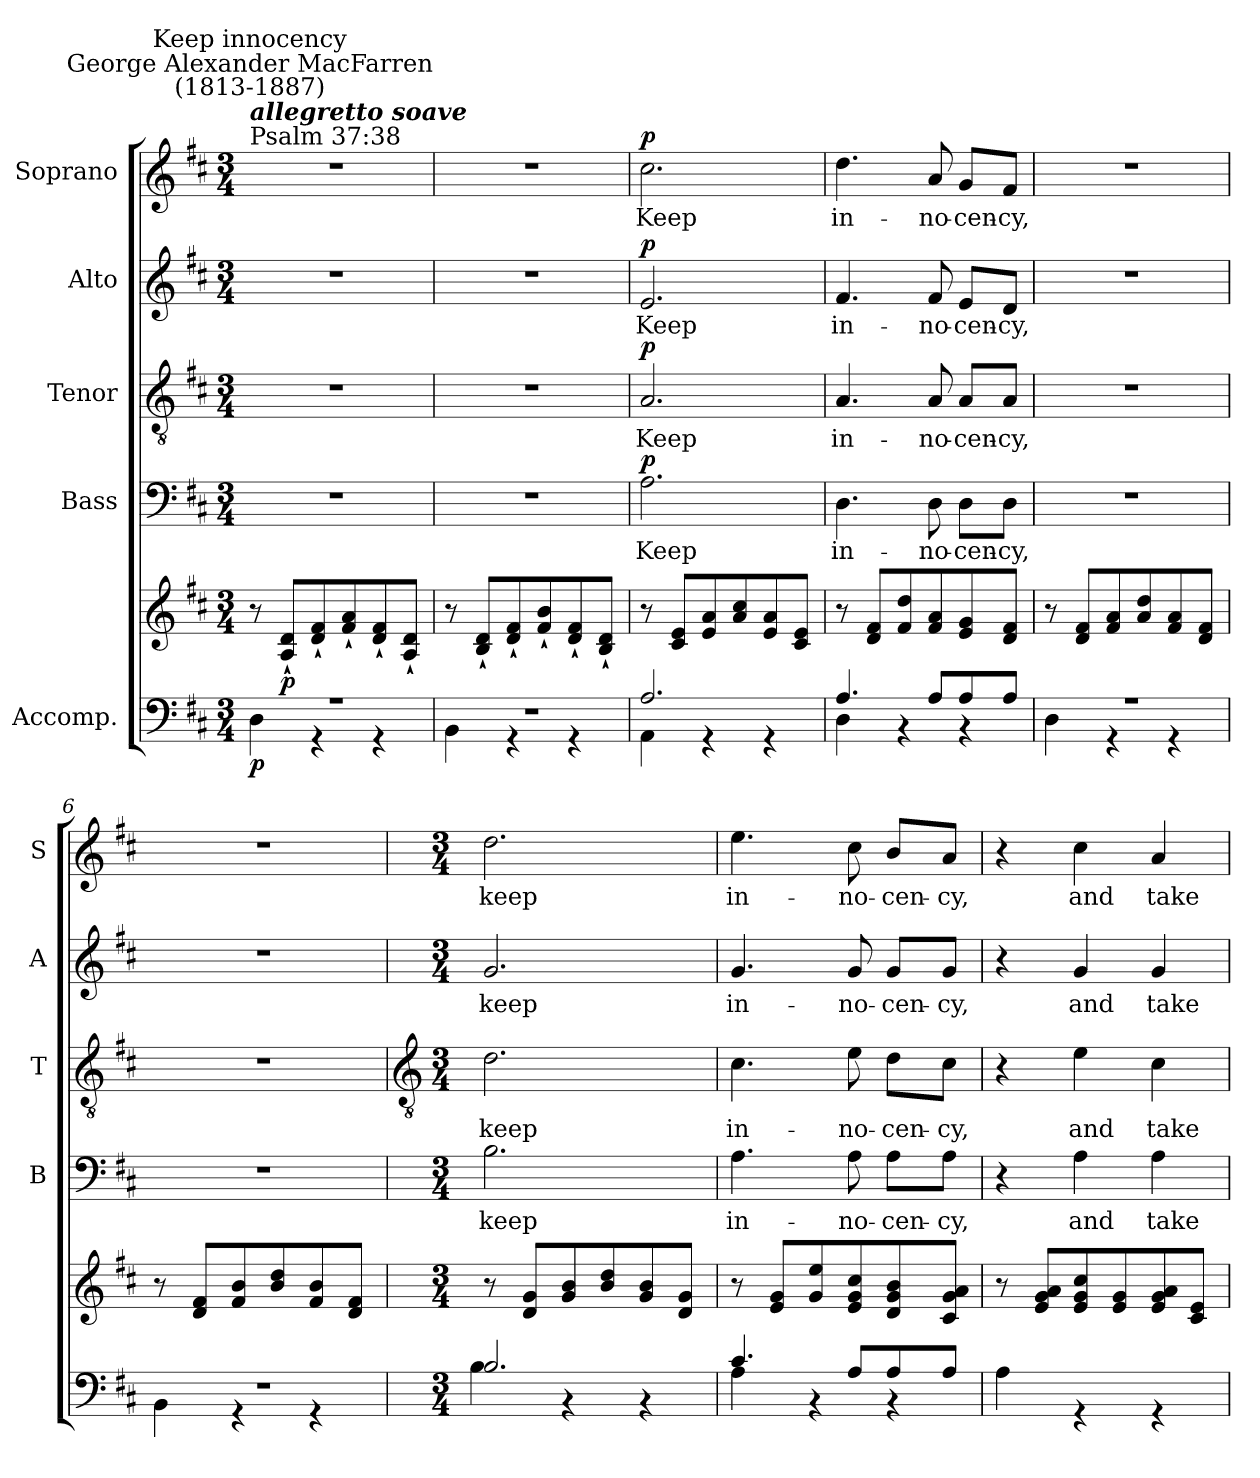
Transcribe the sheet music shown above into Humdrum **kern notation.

**kern	**kern	**dynam	**kern	**text	**dynam	**kern	**text	**dynam	**kern	**text	**dynam	**kern	**text	**dynam
*part5	*part5	*part5	*part4	*part4	*part4	*part3	*part3	*part3	*part2	*part2	*part2	*part1	*part1	*part1
*staff6	*staff5	*staff5/6	*staff4	*staff4	*staff4	*staff3	*staff3	*staff3	*staff2	*staff2	*staff2	*staff1	*staff1	*staff1
*I"Accomp.	*	*	*I"Bass	*	*	*I"Tenor	*	*	*I"Alto	*	*	*I"Soprano	*	*
*	*	*	*I'B	*	*	*I'T	*	*	*I'A	*	*	*I'S	*	*
*clefF4	*clefG2	*	*clefF4	*	*	*clefGv2	*	*	*clefG2	*	*	*clefG2	*	*
*k[f#c#]	*k[f#c#]	*	*k[f#c#]	*	*	*k[f#c#]	*	*	*k[f#c#]	*	*	*k[f#c#]	*	*
*D:	*D:	*	*D:	*	*	*D:	*	*	*D:	*	*	*D:	*	*
*M3/4	*M3/4	*	*M3/4	*	*	*M3/4	*	*	*M3/4	*	*	*M3/4	*	*
*MM72	*MM72	*	*MM72	*	*	*MM72	*	*	*MM72	*	*	*MM72	*	*
=1	=1	=1	=1	=1	=1	=1	=1	=1	=1	=1	=1	=1	=1	=1
!	!	!	!	!	!	!	!	!	!	!	!	!LO:TX:a:t=Psalm 37&colon;38	!	!
!	!	!	!	!	!	!	!	!	!	!	!	!LO:TX:a:Bi:t=allegretto soave	!	!
!	!	!	!	!	!	!	!	!	!	!	!	!LO:TX:a:cj:t=George Alexander MacFarren\n(1813-1887)	!	!
!	!	!	!	!	!	!	!	!	!	!	!	!LO:TX:a:cj:t=Keep innocency	!	!
!LO:TX:b:Bi:t=Ped.	!	!	!	!	!	!	!	!	!	!	!	!	!	!
!LO:N:vis=1	!	!LO:DY:b=2	!LO:N:vis=1	!	!	!LO:N:vis=1	!	!	!LO:N:vis=1	!	!	!LO:N:vis=1	!	!
*^	*	*	*	*	*	*	*	*	*	*	*	*	*	*
2.r	4D\	8r	p	2.r	.	.	2.r	.	.	2.r	.	.	2.r	.	.
!	!	!	!LO:DY:b	!	!	!	!	!	!	!	!	!	!	!	!
.	.	8A` 8d`L	p	.	.	.	.	.	.	.	.	.	.	.	.
.	4r	8d` 8f#`	.	.	.	.	.	.	.	.	.	.	.	.	.
.	.	8f#` 8a`	.	.	.	.	.	.	.	.	.	.	.	.	.
.	4r	8d` 8f#`	.	.	.	.	.	.	.	.	.	.	.	.	.
.	.	8A` 8d`J	.	.	.	.	.	.	.	.	.	.	.	.	.
=2	=2	=2	=2	=2	=2	=2	=2	=2	=2	=2	=2	=2	=2	=2	=2
!LO:N:vis=1	!	!	!	!LO:N:vis=1	!	!	!LO:N:vis=1	!	!	!LO:N:vis=1	!	!	!LO:N:vis=1	!	!
2.r	4BB\	8r	.	2.r	.	.	2.r	.	.	2.r	.	.	2.r	.	.
.	.	8B` 8d`L	.	.	.	.	.	.	.	.	.	.	.	.	.
.	4r	8d` 8f#`	.	.	.	.	.	.	.	.	.	.	.	.	.
.	.	8f#` 8b`	.	.	.	.	.	.	.	.	.	.	.	.	.
.	4r	8d` 8f#`	.	.	.	.	.	.	.	.	.	.	.	.	.
.	.	8B` 8d`J	.	.	.	.	.	.	.	.	.	.	.	.	.
=3	=3	=3	=3	=3	=3	=3	=3	=3	=3	=3	=3	=3	=3	=3	=3
!	!	!	!	!	!LO:LY:b	!LO:DY:b	!	!LO:LY:b	!LO:DY:b	!	!LO:LY:b	!LO:DY:b	!	!LO:LY:b	!LO:DY:b
2.A/	4AA\	8r	.	2.A	Keep	p	2.A	Keep	p	2.e	Keep	p	2.cc#	Keep	p
.	.	8c# 8eL	.	.	.	.	.	.	.	.	.	.	.	.	.
.	4r	8e 8a	.	.	.	.	.	.	.	.	.	.	.	.	.
.	.	8a 8cc#	.	.	.	.	.	.	.	.	.	.	.	.	.
.	4r	8e 8a	.	.	.	.	.	.	.	.	.	.	.	.	.
.	.	8c# 8eJ	.	.	.	.	.	.	.	.	.	.	.	.	.
=4	=4	=4	=4	=4	=4	=4	=4	=4	=4	=4	=4	=4	=4	=4	=4
!	!	!	!	!	!LO:LY:b	!	!	!LO:LY:b	!	!	!LO:LY:b	!	!	!LO:LY:b	!
4.A/	4D\	8r	.	4.D	in-	.	4.A	in-	.	4.f#	in-	.	4.dd	in-	.
.	.	8d 8f#L	.	.	.	.	.	.	.	.	.	.	.	.	.
.	4r	8f# 8dd	.	.	.	.	.	.	.	.	.	.	.	.	.
!	!	!	!	!	!LO:LY:b	!	!	!LO:LY:b	!	!	!LO:LY:b	!	!	!LO:LY:b	!
8A/L	.	8f# 8a	.	8D	-no-	.	8A	-no-	.	8f#	-no-	.	8a	-no-	.
!	!	!	!	!	!LO:LY:b	!	!	!LO:LY:b	!	!	!LO:LY:b	!	!	!LO:LY:b	!
8A/	4r	8e 8g	.	8D\L	-cen-	.	8A/L	-cen-	.	8e/L	-cen-	.	8g/L	-cen-	.
!	!	!	!	!	!LO:LY:b	!	!	!LO:LY:b	!	!	!LO:LY:b	!	!	!LO:LY:b	!
8A/J	.	8d 8f#J	.	8D\J	-cy,	.	8A/J	-cy,	.	8d/J	-cy,	.	8f#/J	-cy,	.
=5	=5	=5	=5	=5	=5	=5	=5	=5	=5	=5	=5	=5	=5	=5	=5
!LO:N:vis=1	!	!	!	!LO:N:vis=1	!	!	!LO:N:vis=1	!	!	!LO:N:vis=1	!	!	!LO:N:vis=1	!	!
2.r	4D\	8r	.	2.r	.	.	2.r	.	.	2.r	.	.	2.r	.	.
.	.	8d 8f#L	.	.	.	.	.	.	.	.	.	.	.	.	.
.	4r	8f# 8a	.	.	.	.	.	.	.	.	.	.	.	.	.
.	.	8a 8dd	.	.	.	.	.	.	.	.	.	.	.	.	.
.	4r	8f# 8a	.	.	.	.	.	.	.	.	.	.	.	.	.
.	.	8d 8f#J	.	.	.	.	.	.	.	.	.	.	.	.	.
=6	=6	=6	=6	=6	=6	=6	=6	=6	=6	=6	=6	=6	=6	=6	=6
!LO:N:vis=1	!	!	!	!LO:N:vis=1	!	!	!LO:N:vis=1	!	!	!LO:N:vis=1	!	!	!LO:N:vis=1	!	!
2.r	4BB\	8r	.	2.r	.	.	2.r	.	.	2.r	.	.	2.r	.	.
.	.	8d 8f#L	.	.	.	.	.	.	.	.	.	.	.	.	.
.	4r	8f# 8b	.	.	.	.	.	.	.	.	.	.	.	.	.
.	.	8b 8dd	.	.	.	.	.	.	.	.	.	.	.	.	.
.	4r	8f# 8b	.	.	.	.	.	.	.	.	.	.	.	.	.
.	.	8d 8f#J	.	.	.	.	.	.	.	.	.	.	.	.	.
!!LO:LB:g=z
=7	=7	=7	=7	=7	=7	=7	=7	=7	=7	=7	=7	=7	=7	=7	=7
*	*	*	*	*	*	*	*clefGv2	*	*	*	*	*	*	*	*
*M3/4	*	*M3/4	*	*M3/4	*	*	*M3/4	*	*	*M3/4	*	*	*M3/4	*	*
!	!	!	!	!	!LO:LY:b	!	!	!LO:LY:b	!	!	!LO:LY:b	!	!	!LO:LY:b	!
2.B/	4B\	8r	.	2.B	keep	.	2.d	keep	.	2.g	keep	.	2.dd	keep	.
.	.	8d 8gL	.	.	.	.	.	.	.	.	.	.	.	.	.
.	4r	8g 8b	.	.	.	.	.	.	.	.	.	.	.	.	.
.	.	8b 8dd	.	.	.	.	.	.	.	.	.	.	.	.	.
.	4r	8g 8b	.	.	.	.	.	.	.	.	.	.	.	.	.
.	.	8d 8gJ	.	.	.	.	.	.	.	.	.	.	.	.	.
=8	=8	=8	=8	=8	=8	=8	=8	=8	=8	=8	=8	=8	=8	=8	=8
!	!	!	!	!	!LO:LY:b	!	!	!LO:LY:b	!	!	!LO:LY:b	!	!	!LO:LY:b	!
4.c#/	4A\	8r	.	4.A	in-	.	4.c#	in-	.	4.g	in-	.	4.ee	in-	.
.	.	8e 8gL	.	.	.	.	.	.	.	.	.	.	.	.	.
.	4r	8g 8ee	.	.	.	.	.	.	.	.	.	.	.	.	.
!	!	!	!	!	!LO:LY:b	!	!	!LO:LY:b	!	!	!LO:LY:b	!	!	!LO:LY:b	!
8A/L	.	8e 8g 8cc#	.	8A	-no-	.	8e	-no-	.	8g	-no-	.	8cc#	-no-	.
!	!	!	!	!	!LO:LY:b	!	!	!LO:LY:b	!	!	!LO:LY:b	!	!	!LO:LY:b	!
8A/	4r	8d 8g 8b	.	8A\L	-cen-	.	8d\L	-cen-	.	8g/L	-cen-	.	8b/L	-cen-	.
!	!	!	!	!	!LO:LY:b	!	!	!LO:LY:b	!	!	!LO:LY:b	!	!	!LO:LY:b	!
8A/J	.	8c# 8g 8aJ	.	8A\J	-cy,	.	8c#\J	-cy,	.	8g/J	-cy,	.	8a/J	-cy,	.
=9	=9	=9	=9	=9	=9	=9	=9	=9	=9	=9	=9	=9	=9	=9	=9
!LO:N:vis=1	!	!	!	!	!	!	!	!	!	!	!	!	!	!	!
2.ryy	4A\	8r	.	4r	.	.	4r	.	.	4r	.	.	4r	.	.
.	.	8e 8g 8aL	.	.	.	.	.	.	.	.	.	.	.	.	.
!	!	!	!	!	!LO:LY:b	!	!	!LO:LY:b	!	!	!LO:LY:b	!	!	!LO:LY:b	!
.	4r	8e 8g 8cc#	.	4A	and	.	4e	and	.	4g	and	.	4cc#	and	.
.	.	8e 8g	.	.	.	.	.	.	.	.	.	.	.	.	.
!	!	!	!	!	!LO:LY:b	!	!	!LO:LY:b	!	!	!LO:LY:b	!	!	!LO:LY:b	!
.	4r	8e 8g 8a	.	4A	take	.	4c#	take	.	4g	take	.	4a	take	.
.	.	8c# 8eJ	.	.	.	.	.	.	.	.	.	.	.	.	.
*v	*v	*	*	*	*	*	*	*	*	*	*	*	*	*	*
=	=	=	=	=	=	=	=	=	=	=	=	=	=	=
*-	*-	*-	*-	*-	*-	*-	*-	*-	*-	*-	*-	*-	*-	*-
